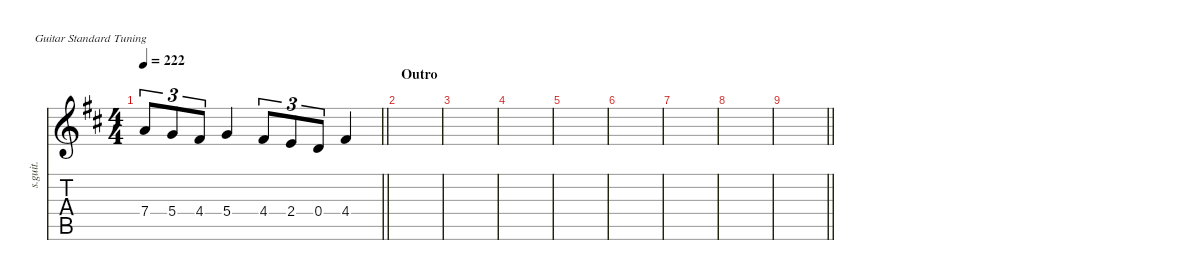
\defaultSystemsLayout 4
\hideDynamics
\bracketExtendMode nobrackets
\otherSystemsTrackNameOrientation horizontal
\track ("Guitar 2" "s.guit.") {defaultSystemsLayout 32 instrument electricguitarclean}
\staff {score tabs}
\tuning (E4 B3 G3 D3 A2 E2)
\ts (4 4)
\tempo 222
\clef g2
\barLineRight lightlight
\ks bminor
7.4{acc forcenatural}.8{tu (3 2) dy f beam Up} 5.4{acc forcenatural}.8{tu (3 2) beam Up} 4.4{acc #}.8{tu (3 2) beam Up} 5.4{acc forcenatural}.4{beam Up} 4.4{acc #}.8{tu (3 2) beam Up} 2.4{acc forcenatural}.8{tu (3 2) beam Up} 0.4{acc forcenatural}.8{tu (3 2) beam Up} 4.4{acc #}.4{beam Up} |
\section ("" "Outro")
|
|
|
|
|
|
|
\barLineRight lightlight
